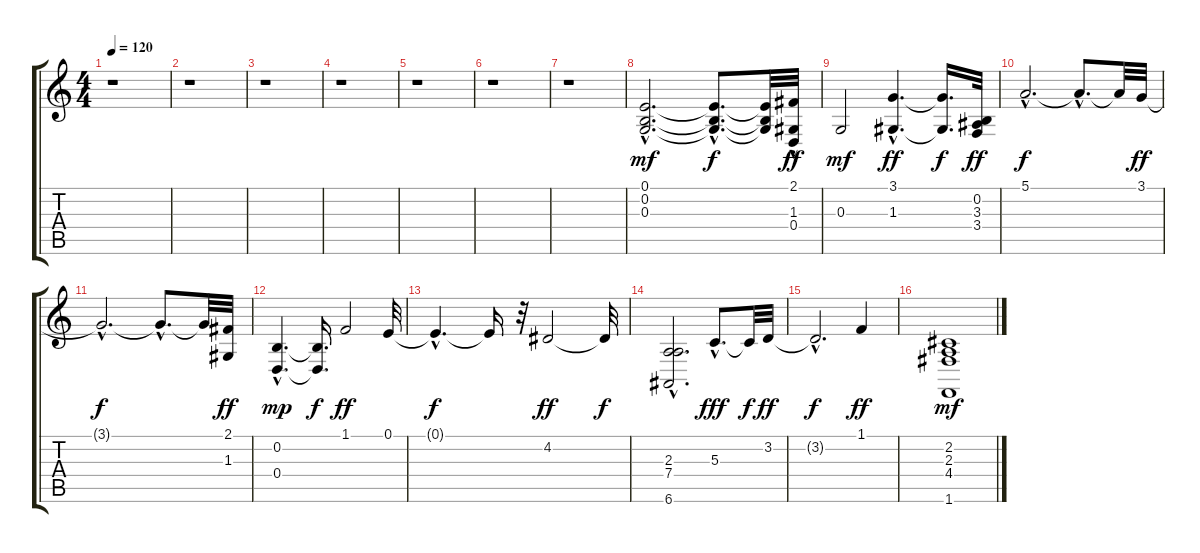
\track "" {instrument stringensemble2}
\staff {score tabs}
\tuning (E4 B3 G3 D3 A2 E2) {hide}
\ts (4 4)
\tempo 120
\clef g2
\ks c
r.1{dy mf} |
r.1 |
r.1 |
r.1 |
r.1 |
r.1 |
r.1 |
(0.1{hac} 0.2{hac} 0.3{hac}).2{d} (0.1{hac t} 0.2{hac t} 0.3{hac t}).8{d dy f} (0.1{t} 0.2{t} 0.3{t}).32 (2.1 1.3 0.4{hac}).32{dy ff} |
0.3.2{dy mf} (3.1{hac} 1.3{hac}).4{d dy ff} (3.1{t} 1.3{t}).16{d dy f} (0.2 3.3 3.4).32{dy ff} |
5.1{hac}.2{d dy f} 5.1{hac t}.8{d} 5.1{t}.32 3.1.32{dy ff} |
3.1{hac t}.2{d dy f} 3.1{hac t}.8{d} 3.1{t}.32 (2.1 1.3).32{dy ff} |
(0.2{hac} 0.4{hac}).4{d dy mp} (0.2{t} 0.4{t}).16{d dy f} 1.1.2{dy ff} 0.1.32 |
0.1{hac t}.4{d dy f} 0.1{t}.16 r.32 4.2.2{dy ff} 4.2{t}.32{dy f} |
(2.3 7.4{hac} 6.6).2{d} 5.3{hac}.8{d dy fff} 5.3{t}.32{dy f} 3.2.32{dy ff} |
3.2{hac t}.2{d dy f} 1.1.4{dy ff} |
(2.2 2.3 4.4 1.6).1{dy mf}
